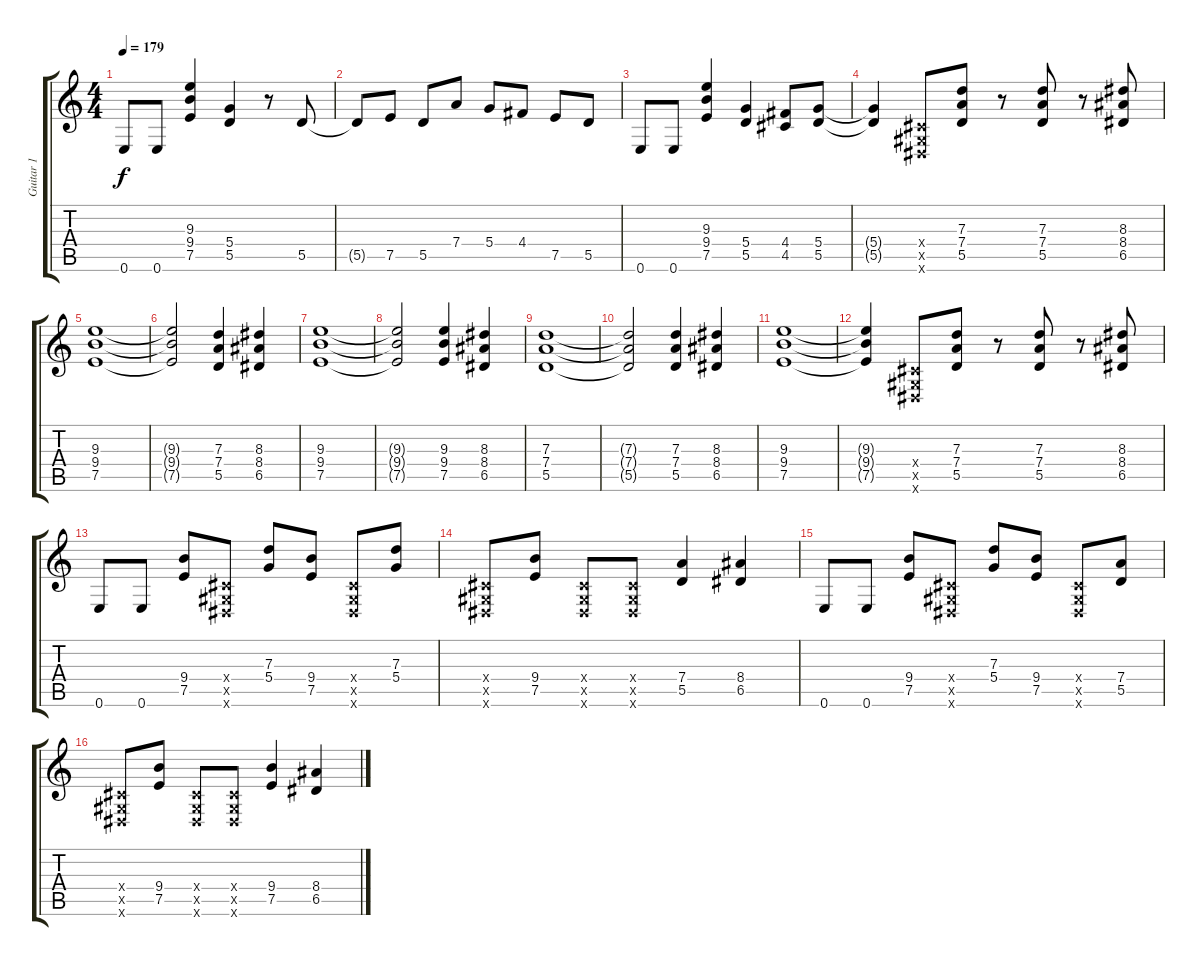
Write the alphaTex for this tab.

\track ("Guitar 1" "Guitar 1") {instrument distortionguitar}
\staff {score tabs}
\tuning (E4 B3 G3 D3 A2 E2) {hide}
\ts (4 4)
\tempo 179
\clef g2
\ks c
0.6.8{dy f} 0.6.8 (9.3 9.4 7.5).4 (5.4 5.5).4 r.8 5.5.8 |
5.5{t}.8 7.5.8 5.5.8 7.4.8 5.4.8 4.4.8 7.5.8 5.5.8 |
0.6.8 0.6.8 (9.3 9.4 7.5).4 (5.4 5.5).4 (4.4 4.5).8 (5.4 5.5).8 |
(5.4{t} 5.5{t}).4 (-1.4{x} -1.5{x} -1.6{x}).8 (7.3 7.4 5.5).8 r.8 (7.3 7.4 5.5).8 r.8 (8.3 8.4 6.5).8 |
(9.3 9.4 7.5).1 |
(9.3{t} 9.4{t} 7.5{t}).2 (7.3 7.4 5.5).4 (8.3 8.4 6.5).4 |
(9.3 9.4 7.5).1 |
(9.3{t} 9.4{t} 7.5{t}).2 (9.3 9.4 7.5).4 (8.3 8.4 6.5).4 |
(7.3 7.4 5.5).1 |
(7.3{t} 7.4{t} 5.5{t}).2 (7.3 7.4 5.5).4 (8.3 8.4 6.5).4 |
(9.3 9.4 7.5).1 |
(9.3{t} 9.4{t} 7.5{t}).4 (-1.4{x} -1.5{x} -1.6{x}).8 (7.3 7.4 5.5).8 r.8 (7.3 7.4 5.5).8 r.8 (8.3 8.4 6.5).8 |
0.6.8 0.6.8 (9.4 7.5).8 (-1.4{x} -1.5{x} -1.6{x}).8 (7.3 5.4).8 (9.4 7.5).8 (-1.4{x} -1.5{x} -1.6{x}).8 (7.3 5.4).8 |
(-1.4{x} -1.5{x} -1.6{x}).8 (9.4 7.5).8 (-1.4{x} -1.5{x} -1.6{x}).8 (-1.4{x} -1.5{x} -1.6{x}).8 (7.4 5.5).4 (8.4 6.5).4 |
0.6.8 0.6.8 (9.4 7.5).8 (-1.4{x} -1.5{x} -1.6{x}).8 (7.3 5.4).8 (9.4 7.5).8 (-1.4{x} -1.5{x} -1.6{x}).8 (7.4 5.5).8 |
(-1.4{x} -1.5{x} -1.6{x}).8 (9.4 7.5).8 (-1.4{x} -1.5{x} -1.6{x}).8 (-1.4{x} -1.5{x} -1.6{x}).8 (9.4 7.5).4 (8.4 6.5).4
